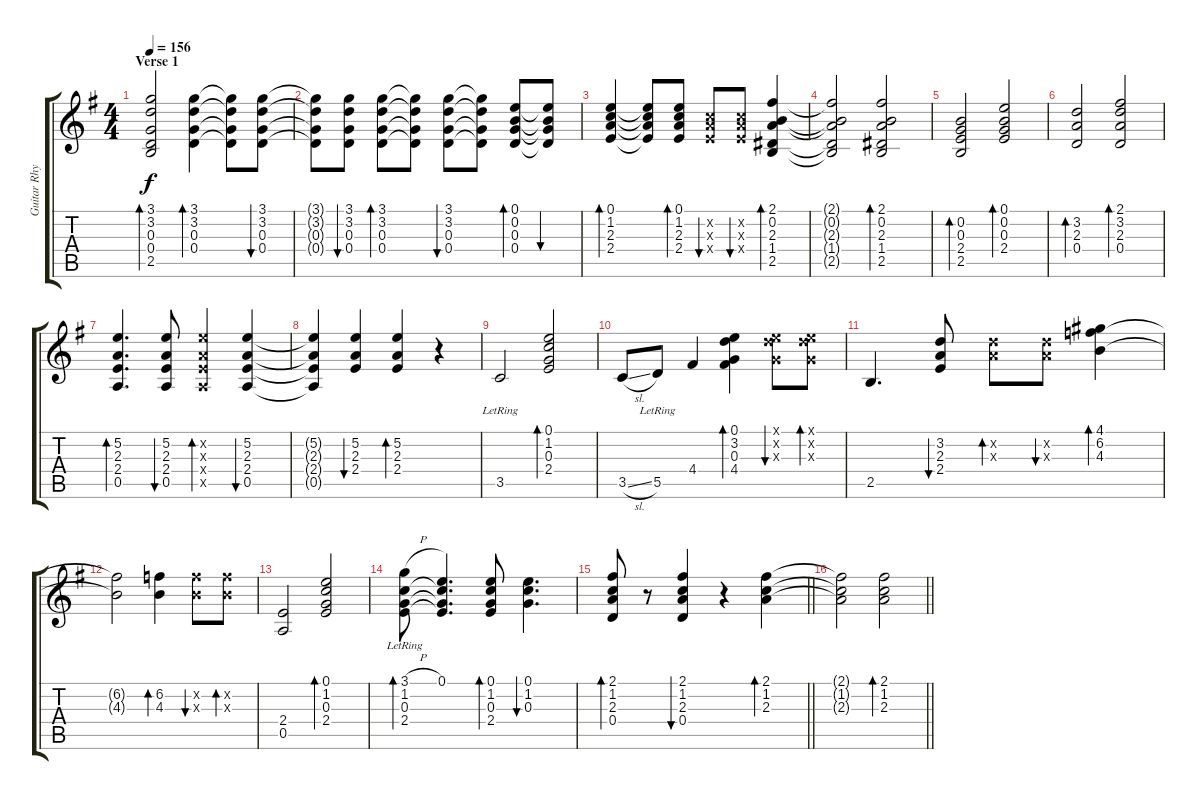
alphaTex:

\track ("Guitar Rhythm" "Guitar Rhy") {instrument electricguitarjazz}
\staff {score tabs}
\tuning (E4 B3 G3 D3 A2 E2) {hide}
\ts (4 4)
\section ("" "Verse 1")
\tempo 156
\clef g2
\ks g
(3.1 3.2 0.3 0.4 2.5).2{bd 120 dy f} (3.1 3.2 0.3 0.4).4{bd 60} (3.1{t} 3.2{t} 0.3{t} 0.4{t}).8 (3.1 3.2 0.3 0.4).8{bu 60} |
(3.1{t} 3.2{t} 0.3{t} 0.4{t}).8 (3.1 3.2 0.3 0.4).8{bu 60} (3.1 3.2 0.3 0.4).8{bd 60} (3.1{t} 3.2{t} 0.3{t} 0.4{t}).8 (3.1 3.2 0.3 0.4).8{bu 60} (3.1{t} 3.2{t} 0.3{t} 0.4{t}).8 (0.1 0.2 0.3 0.4).8{bd 60} (0.1{t} 0.2{t} 0.3{t} 0.4{t}).8{bu 60} |
(0.1 1.2 2.3 2.4).4{bd 60} (0.1{t} 1.2{t} 2.3{t} 2.4{t}).8 (0.1 1.2 2.3 2.4).8{bd 60} (1.2{x} 2.3{x} 2.4{x}).8{bu 60} (1.2{x} 2.3{x} 2.4{x}).8{bu 60} (2.1 0.2 2.3 1.4 2.5).4{bd 60} |
(2.1{t} 0.2{t} 2.3{t} 1.4{t} 2.5{t}).2 (2.1 0.2 2.3 1.4 2.5).2{bd 60} |
(0.2 0.3 2.4 2.5).2{bd 60} (0.1 0.2 0.3 2.4).2{bd 60} |
(3.2 2.3 0.4).2{bd 60} (2.1 3.2 2.3 0.4).2{bd 60} |
(5.2 2.3 2.4 0.5).4{d bd 60} (5.2 2.3 2.4 0.5).8{bu 60} (5.2{x} 2.3{x} 2.4{x} 0.5{x}).4{bd 60} (5.2 2.3 2.4 0.5).4{bu 60} |
(5.2{t} 2.3{t} 2.4{t} 0.5{t}).4 (5.2 2.3 2.4).4{bu 60} (5.2 2.3 2.4).4{bd 60} r.4 |
3.5{lr}.2 (0.1 1.2 0.3 2.4).2{bd 60} |
3.5{sl}.8 5.5{lr}.8 4.4.4 (0.1 3.2 0.3 4.4).4{bd 60} (0.1{x} 3.2{x} 0.3{x}).8{bu 60} (0.1{x} 3.2{x} 0.3{x}).8{bd 60} |
2.5.4{d} (3.2 2.3 2.4).8{bu 60} (3.2{x} 2.3{x}).8{bd 60} (3.2{x} 2.3{x}).8{bu 60} (4.1 6.2 4.3).4{bd 60} |
(6.2{t} 4.3{t}).2 (6.2 4.3).4{bd 60} (6.2{x} 4.3{x}).8{bu 60} (6.2{x} 4.3{x}).8{bd 60} |
(2.4 0.5).2 (0.1 1.2 0.3 2.4).2{bd 60} |
(3.1{h} 1.2{lr} 0.3{lr} 2.4{lr}).8{bd 60} (0.1 1.2{t} 0.3{t} 2.4{t}).4{d} (0.1 1.2 0.3 2.4).8{bd 60} (0.1 1.2 0.3).4{d bu 60} |
\barLineRight lightlight
(2.1 1.2 2.3 0.4).8{bd 60} r.8 (2.1 1.2 2.3 0.4).4{bu 60} r.4 (2.1 1.2 2.3).4{bd 120} |
\barLineRight lightlight
(2.1{t} 1.2{t} 2.3{t}).2 (2.1 1.2 2.3).2{bd 60}
